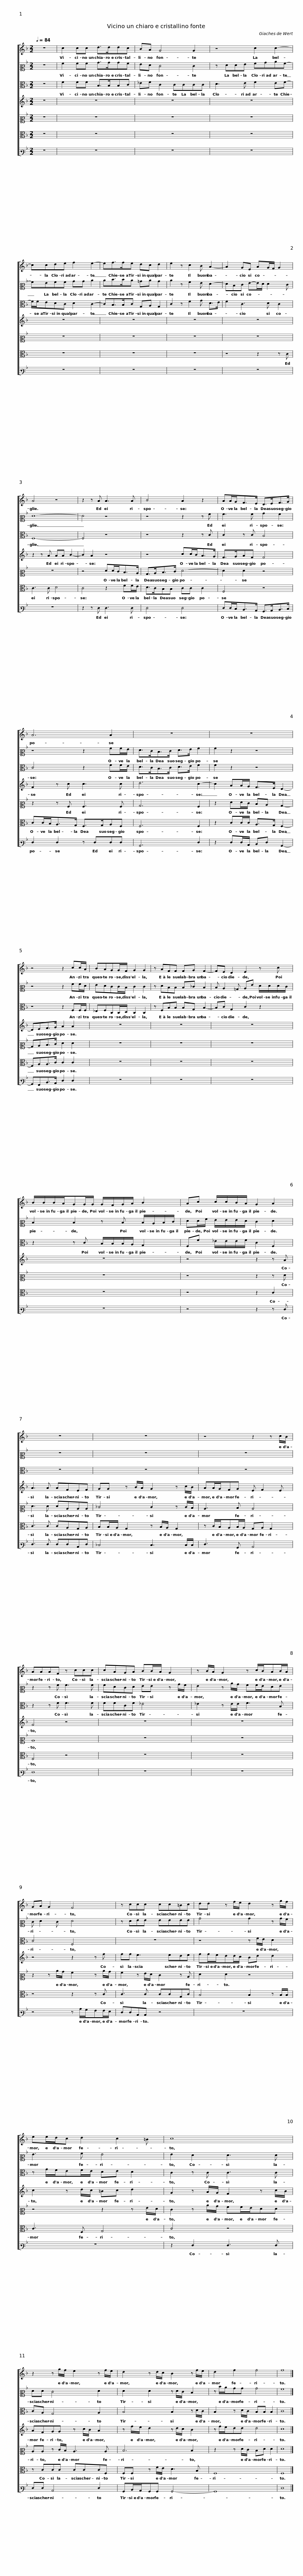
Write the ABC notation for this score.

X:1
%%score [ 1 2 3 4 5 6 7 ]
L:1/8
Q:1/4=84
M:2/2
I:linebreak $
K:F
V:1 treble
V:2 alto2
V:3 alto
V:4 treble
V:5 alto2
V:6 alto
V:7 bass3
V:1
 z8 | c2 cc d>ddc | BA G4 G2 | z4 c2 c2- | ccde f2 e2- |$ %5
 ef>fe dc d2 | e2 z c2 B A2- | A2 GE AG/F/ G2 | A4 z4 | z2 z A A3 A |$ %10
 B4 A2 z2 | AA/G<FE/ D>EF>G | A6 A2 | z8 |$ z8 | %15
 z4 z2 cc/A/ | BAGG/F/ G2 G2 | z AFF FG F2- | FE D2 E2 z c |$ B/B/B/A/GG/G/ G/F/G/A/ B2 | %20
 Ac c/c/B/A/ G2 A2 | z8 |$ z8 | z4 z2 z c/B/ | AAAF z ccc | %25
 cAGA BB/A/ G2 |$ z B/A/ G2 z c/B/AB/A/ | GA G2 F4 | z ccc cc=Bc | dd z f/e/ d2 z g/f/ |$ %30
 ee/d/c d2 c2 =B | c8 | z2 z g/f/ e2 z f/e/ |$ d2 z d/c/ B2 z f/e/ | d2 f2 f4 | %35
 f8 |] %36
V:2
 z8 | A2 AA B>BBA | GF E4 E2 | z FFG ABcA- | AGAA BB c2 |$ %5
 cd>dc =Bc B2 | c2 z A2 G F2- | FDE G-G/F/ F2 E | F8- | F4 z4 |$ %10
 z4 z2 z A | A3 A B2 A2 | z4 z2 AA/G/ | F>ED>E F>G A2 |$ A2 z2 z4 | %15
 z4 z2 AA/F/ | GFEE/D/ E2 E2 | z FDD D_E D2 | D C2 =B, CG F/F/F/E/ |$ D2 D2 z D D/C/D/E/ | %20
 FF/A/ G/G/G/F/ E2 F2 | z8 |$ z8 | z8 | z2 z A A3 A | %25
 AFEF GG z B/A/ |$ G2 z c/B/ AA/G/FG | E F2 E F4 | z FGG GGGG | B4 B2 z B/A/ |$ %30
 G3 A G4 | G2 F2 F3 F | FF E4 F2 |$ F2 F2 z F/E/ D2 | z d/c/BB B4 | %35
 A8 |] %36
V:3
 z8 | F2 FF B,>B,B,C | _EF C2 CCCC | D3 E F2 EF- | F/F/EDC D2 C2- |$ %5
 CB,>B,C G,A, G,2 | C2 z F2 G D>E | F2 C3 D C2 | F,8- | F,4 z4 |$ %10
 z4 z2 z C | C2 z C B,4 | C4 z2 FF/E/ | D>CB,>C D>E F2 |$ F2 z2 z4 | %15
 z4 z2 F,F,/F,/ | _E,F,C,C,/D,/ C,2 C,2 | z F,B,B, B,G, B,2- | B,C G,2 C2 z2 |$ z2 z C B,/B,/B,/A,/ G,2 | %20
 F,F _E/E/E/F/ C2 F,2 | z8 |$ z8 | z8 | z2 z F F3 F | %25
 FFCF _E4 |$ _E2 z E/E/ F3 B, | C4 F,4 | z8 | z4 z F/E/ D2 |$ %30
 z G/F/EF/E/ DE D2 | C2 z C C3 C | CA, G,4 A,2 |$ B,4 B,2 z D/C/ | B,2 z D/C/ B,B, B,2 | %35
 C8 |] %36
V:4
 z8 | z8 | z8 | z8 | z8 |$ %5
 z8 | z8 | z8 | z2 z A AA B2- | B2 A2 z4 |$ %10
 z4 cc/B<AG/ | F>GAF F4 | F2 z c c3 c | d6 c2- |$ c2 AA/G/ F>E D2- | %15
 DEF>G A2 A2 | z8 | z8 | z8 |$ z8 | %20
 z4 z2 z A | A3 A AFEF |$ GG z B/A/ G2 z c/B/ | AA/G/FG E F2 E | F4 z4 | %25
 z8 |$ z8 | z4 z2 z f | ff e3 ede | ff/e/dd/c/ Bd d2 |$ %30
 c2 z d/c/ =Bc d2 | G2 z A/G/ F2 z c/B/ | AFGG z c/B/ A2 |$ z f/e/ d2 z d/c/ B2 | z f/e/dd d4 | %35
 c8 |] %36
V:5
 z8 | z8 | z8 | z8 | z8 |$ %5
 z8 | z8 | z8 | z8 | z4 FF/E<DC/ |$ %10
 B,>CD>E F4- | F2 F2 z4 | z2 z A, A,3 A, | B,6 A,2 |$ z2 FF/E/ DC B,2- | %15
 B,CD>E F2 F2 | z8 | z8 | z8 |$ z8 | %20
 z4 z2 z F | F3 F FCCC |$ _E4 E2 z E/D/ | C3 D C4 | C8 | %25
 z8 |$ z8 | z2 z c/B/ A2 z c/B/ | A2 z G/F/ E2 z C | F2 F2 z4 |$ %30
 z4 z2 z G/F/ | E2 z c/B/ AA/G/FF | CC z E/D/ C3 C |$ D6 D2 | z2 z F/E/ DF F2 | %35
 F8 |] %36
V:6
 z8 | z8 | z8 | z8 | z8 |$ %5
 z8 | z8 | z4 z2 z C | C3 C D4 | C4 z2 FF/E/ |$ %10
 D>CB,B, CC C2 | F,4 z4 | CC/B,<A,G,/ F,>G,A,F, | F,6 F,2 |$ z2 CC/C/ A,>G, F,2- | %15
 F,A,A,>C C2 C2 | z8 | z8 | z8 |$ z8 | %20
 z4 z2 C2 | C3 C CA,G,A, |$ B,B,/A,/ G,2 z B,/A,/ G,2 | z C/B,/A,B,/A,/ G,A, G,2 | F,4 z4 | %25
 z8 |$ z8 | z4 z2 z C | C3 C CCG,C | B,4 B,2 z B,/B,/ |$ %30
 C3 F, G,4 | C4 z4 | z CCC CCCF, |$ F,F, z F/E/ D3 B, | F,8 | %35
 F,8 |] %36
V:7
 z8 | z8 | z8 | z8 | z8 |$ %5
 z8 | z8 | z8 | z8 | z2 z F, F,3 F, |$ %10
 F,4 F,4 | F,F,/E,<D,C,/ B,,>C,D,>E, | F,2 F,2 z F,F,F, | B,,6 F,2 |$ z2 F,F,/C,/ D,F, B,,2- | %15
 B,,A,,D,>C, F,2 F,2 | z8 | z8 | z8 |$ z8 | %20
 z4 z2 z F, | F,3 F, F,F,C,F, |$ _E,4 E,3 E,/E,/ | F,3 B,, C,4 | F,8 | %25
 z8 |$ z8 | z4 z C/B,/A,A,/G,/ | F,F,C,C, z4 | z8 |$ %30
 z8 | z2 F,2 F,3 F, | F,F, C,4 F,2 |$ B,,D,/C,/B,,B,, B,,4- | B,,8 | %35
 F,8 |] %36
